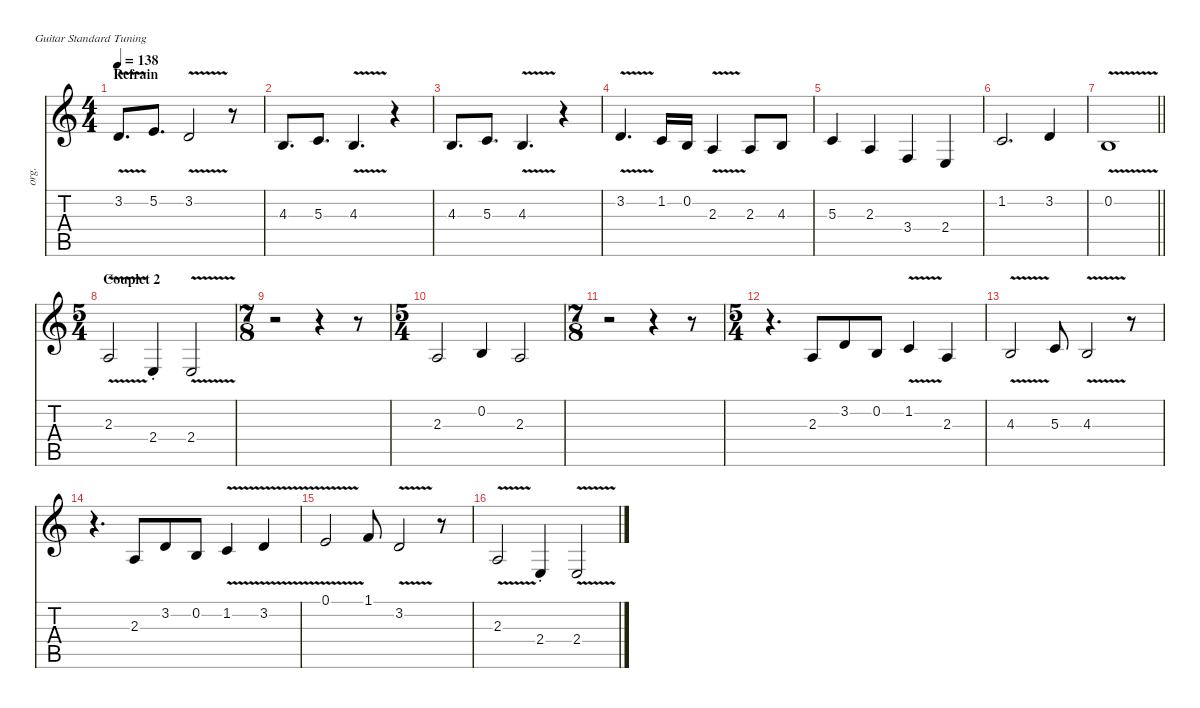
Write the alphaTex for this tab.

\defaultSystemsLayout 4
\hideDynamics
\bracketExtendMode nobrackets
\track ("Chant" "org.") {mute instrument drawbarorgan}
\staff {score tabs}
\tuning (E4 B3 G3 D3 A2 E2)
\ts (4 4)
\beaming (8 2 2 2 2)
\section ("" "Refrain")
\tempo 138
\clef g2
\ks aminor
3.2{v}.8{d dy f beam Up} 5.2.8{d beam Up} 3.2{v}.2{beam Up} r.8{beam Down} |
4.3.8{d beam Up} 5.3.8{d beam Up} 4.3{v}.4{d beam Up} r.4{beam Down} |
4.3.8{d beam Up} 5.3.8{d beam Up} 4.3{v}.4{d beam Up} r.4{beam Down} |
3.2{v}.4{d beam Up} 1.2.16{beam Up} 0.2.16{beam Up} 2.3{v}.4{beam Up} 2.3.8{beam Up} 4.3.8{beam Up} |
5.3.4{beam Up} 2.3.4{beam Up} 3.4.4{beam Up} 2.4.4{beam Up} |
1.2.2{d beam Up} 3.2.4{beam Up} |
\barLineRight lightlight
0.2{v}.1{beam Up} |
\ts (5 4)
\beaming (8 6 4)
\section ("" "Couplet 2")
2.3{v}.2{beam Up} 2.4{st}.4{beam Up} 2.4{v}.2{beam Up} |
\ts (7 8)
\beaming (8 3 2 2)
r.2{beam Down} r.4{beam Down} r.8{beam Down} |
\ts (5 4)
\beaming (8 6 4)
2.3.2{beam Up} 0.2.4{beam Up} 2.3.2{beam Up} |
\ts (7 8)
\beaming (8 6 4)
r.2{beam Down} r.4{beam Down} r.8{beam Down} |
\ts (5 4)
\beaming (8 6 4)
r.4{d beam Down} 2.3.8{beam Up} 3.2.8{beam Up} 0.2.8{beam Up} 1.2{v}.4{beam Up} 2.3.4{beam Up} |
4.3{v}.2{beam Up} 5.3.8{beam Up} 4.3{v}.2{beam Up} r.8{beam Down} |
r.4{d beam Down} 2.3.8{beam Up} 3.2.8{beam Up} 0.2.8{beam Up} 1.2{v}.4{beam Up} 3.2{v}.4{beam Up} |
0.1{v}.2{beam Up} 1.1.8{beam Up} 3.2{v}.2{beam Up} r.8{beam Down} |
2.3{v}.2{beam Up} 2.4{st}.4{beam Up} 2.4{v}.2{beam Up}
